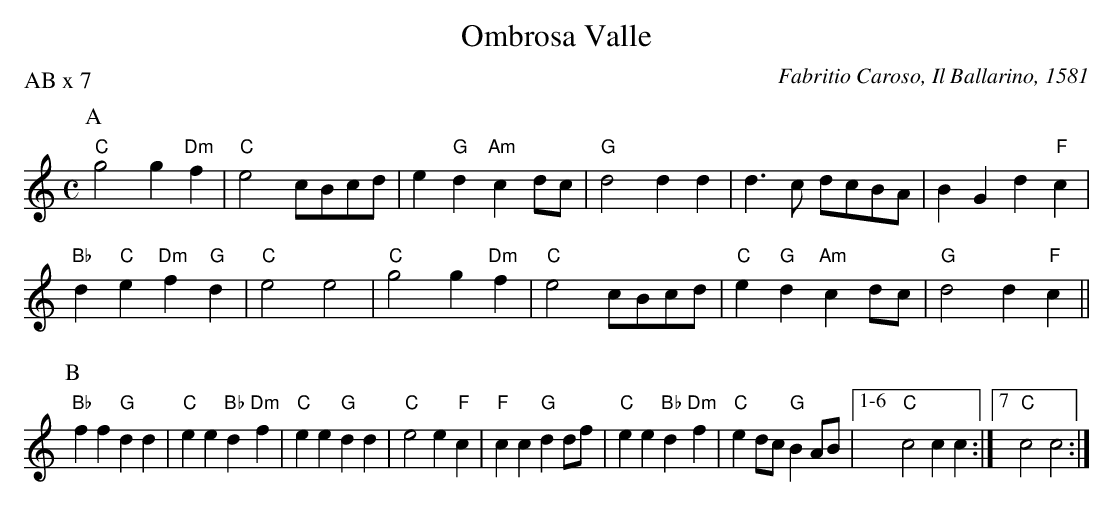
X:1
T:Ombrosa Valle
C:Fabritio Caroso, Il Ballarino, 1581
P:AB x 7
M:C
L:1/8
K:C major
P:A
"C"g4 g2"Dm"f2 | "C"e4 cBcd | e2"G"d2 "Am"c2dc | "G"d4 d2d2 | d3c dcBA | B2G2 d2"F"c2 |
"Bb"d2"C"e2 "Dm"f2"G"d2 | "C"e4 e4 | "C"g4 g2"Dm"f2 | "C"e4 cBcd | "C"e2"G"d2 "Am"c2dc | "G"d4 d2"F"c2 ||
P:B
"Bb"f2f2 "G"d2d2 | "C"e2e2 "Bb"d2"Dm"f2 | "C"e2e2 "G"d2d2 | "C"e4 e2"F"c2 | "F"c2c2 "G"d2df | "C"e2e2 "Bb"d2"Dm"f2 | \
"C"e2dc "G"B2AB |  [1-6 "C"c4 c2c2 :|]  [7 "C"c4 c4 :|
